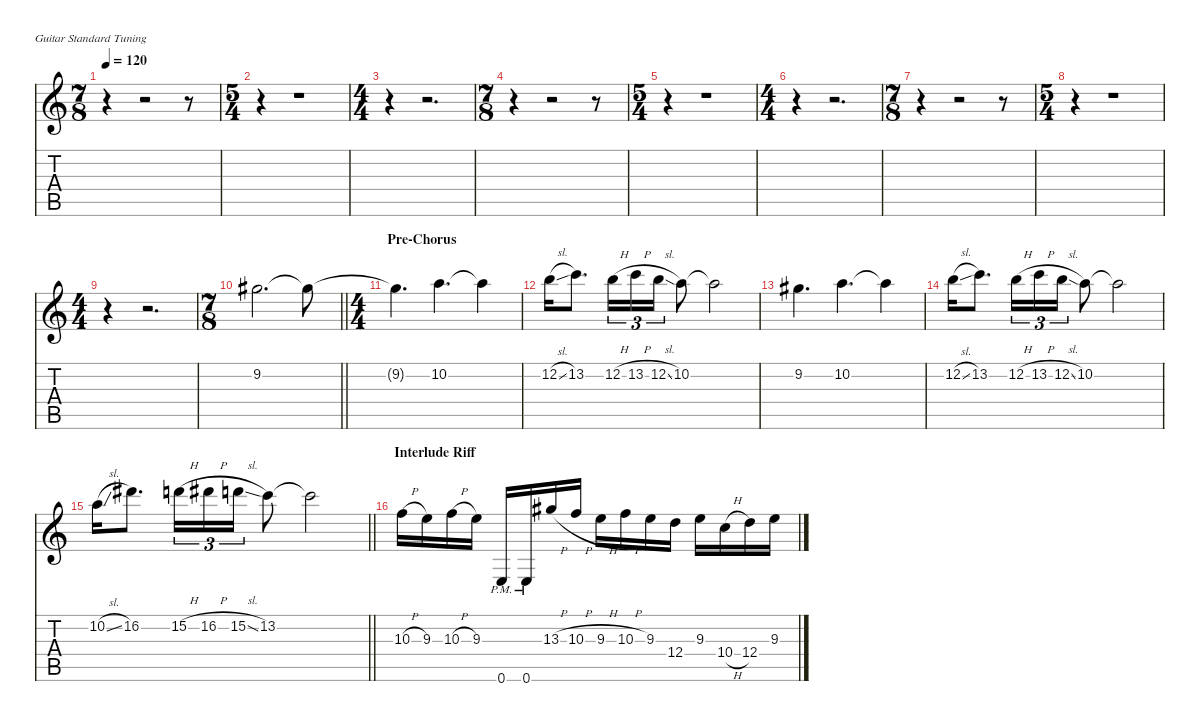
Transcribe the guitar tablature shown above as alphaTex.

\defaultSystemsLayout 4
\hideDynamics
\bracketExtendMode nobrackets
\singleTrackTrackNamePolicy hidden
\multiTrackTrackNamePolicy hidden
\firstSystemTrackNameMode fullname
\firstSystemTrackNameOrientation horizontal
\otherSystemsTrackNameOrientation horizontal
\track ("Mikael Akerfeldt - Electric Guitar 2" "dist.guit.") {instrument distortionguitar}
\staff {score tabs}
\tuning (E4 B3 G3 D3 A2 E2)
\ts (7 8)
\beaming (8 2 2 2 2)
\tempo 120
\clef g2
\ks c
r.4{dy f beam Down} r.2{beam Down} r.8{beam Down} |
\ts (5 4)
\beaming (8 2 2 2 4)
r.4{beam Down} r.1{beam Down} |
\ts (4 4)
\beaming (8 2 2 2 2)
r.4{beam Down} r.2{d beam Down} |
\ts (7 8)
\beaming (8 2 2 2 2)
r.4{beam Down} r.2{beam Down} r.8{beam Down} |
\ts (5 4)
\beaming (8 2 2 2 4)
r.4{beam Down} r.1{beam Down} |
\ts (4 4)
\beaming (8 2 2 2 2)
r.4{beam Down} r.2{d beam Down} |
\ts (7 8)
\beaming (8 2 2 2 2)
r.4{beam Down} r.2{beam Down} r.8{beam Down} |
\ts (5 4)
\beaming (8 2 2 2 4)
r.4{beam Down} r.1{beam Down} |
\ts (4 4)
\beaming (8 2 2 2 2)
r.4{beam Down} r.2{d beam Down} |
\ts (7 8)
\beaming (8 2 2 2 2)
\barLineRight lightlight
9.2{acc #}.2{d beam Down} 9.2{t acc #}.8{beam Down} |
\ts (4 4)
\beaming (8 2 2 2 2)
\section ("" "Pre-Chorus")
9.2{t acc #}.4{d beam Down} 10.2.4{d beam Down} 10.2{t}.4{beam Down} |
12.2{sl}.16{beam Down} 13.2.8{d beam Down} 12.2{h}.16{tu (3 2) beam Down} 13.2{h}.16{tu (3 2) beam Down} 12.2{sl}.16{tu (3 2) beam Down} 10.2.8{beam Down} 10.2{t}.2{beam Down} |
9.2{acc #}.4{d beam Down} 10.2.4{d beam Down} 10.2{t}.4{beam Down} |
12.2{sl}.16{beam Down} 13.2.8{d beam Down} 12.2{h}.16{tu (3 2) beam Down} 13.2{h}.16{tu (3 2) beam Down} 12.2{sl}.16{tu (3 2) beam Down} 10.2.8{beam Down} 10.2{t}.2{beam Down} |
\barLineRight lightlight
10.2{sl}.16{beam Down} 16.2{acc #}.8{d beam Down} 15.2{h}.16{tu (3 2) beam Down} 16.2{h acc #}.16{tu (3 2) beam Down} 15.2{sl}.16{tu (3 2) beam Down} 13.2.8{beam Down} 13.2{t}.2{beam Down} |
\section ("" "Interlude Riff")
10.3{h}.16{beam Down} 9.3.16{beam Down} 10.3{h}.16{beam Down} 9.3.16{beam Down} 0.6{pm}.16{beam Up} 0.6{pm}.16{beam Up} 13.3{h acc #}.16{beam Up} 10.3{h}.16{beam Up} 9.3{h}.16{beam Down} 10.3{h}.16{beam Down} 9.3.16{beam Down} 12.4.16{beam Down} 9.3.16{beam Down} 10.4{h}.16{beam Down} 12.4.16{beam Down} 9.3.16{beam Down}
